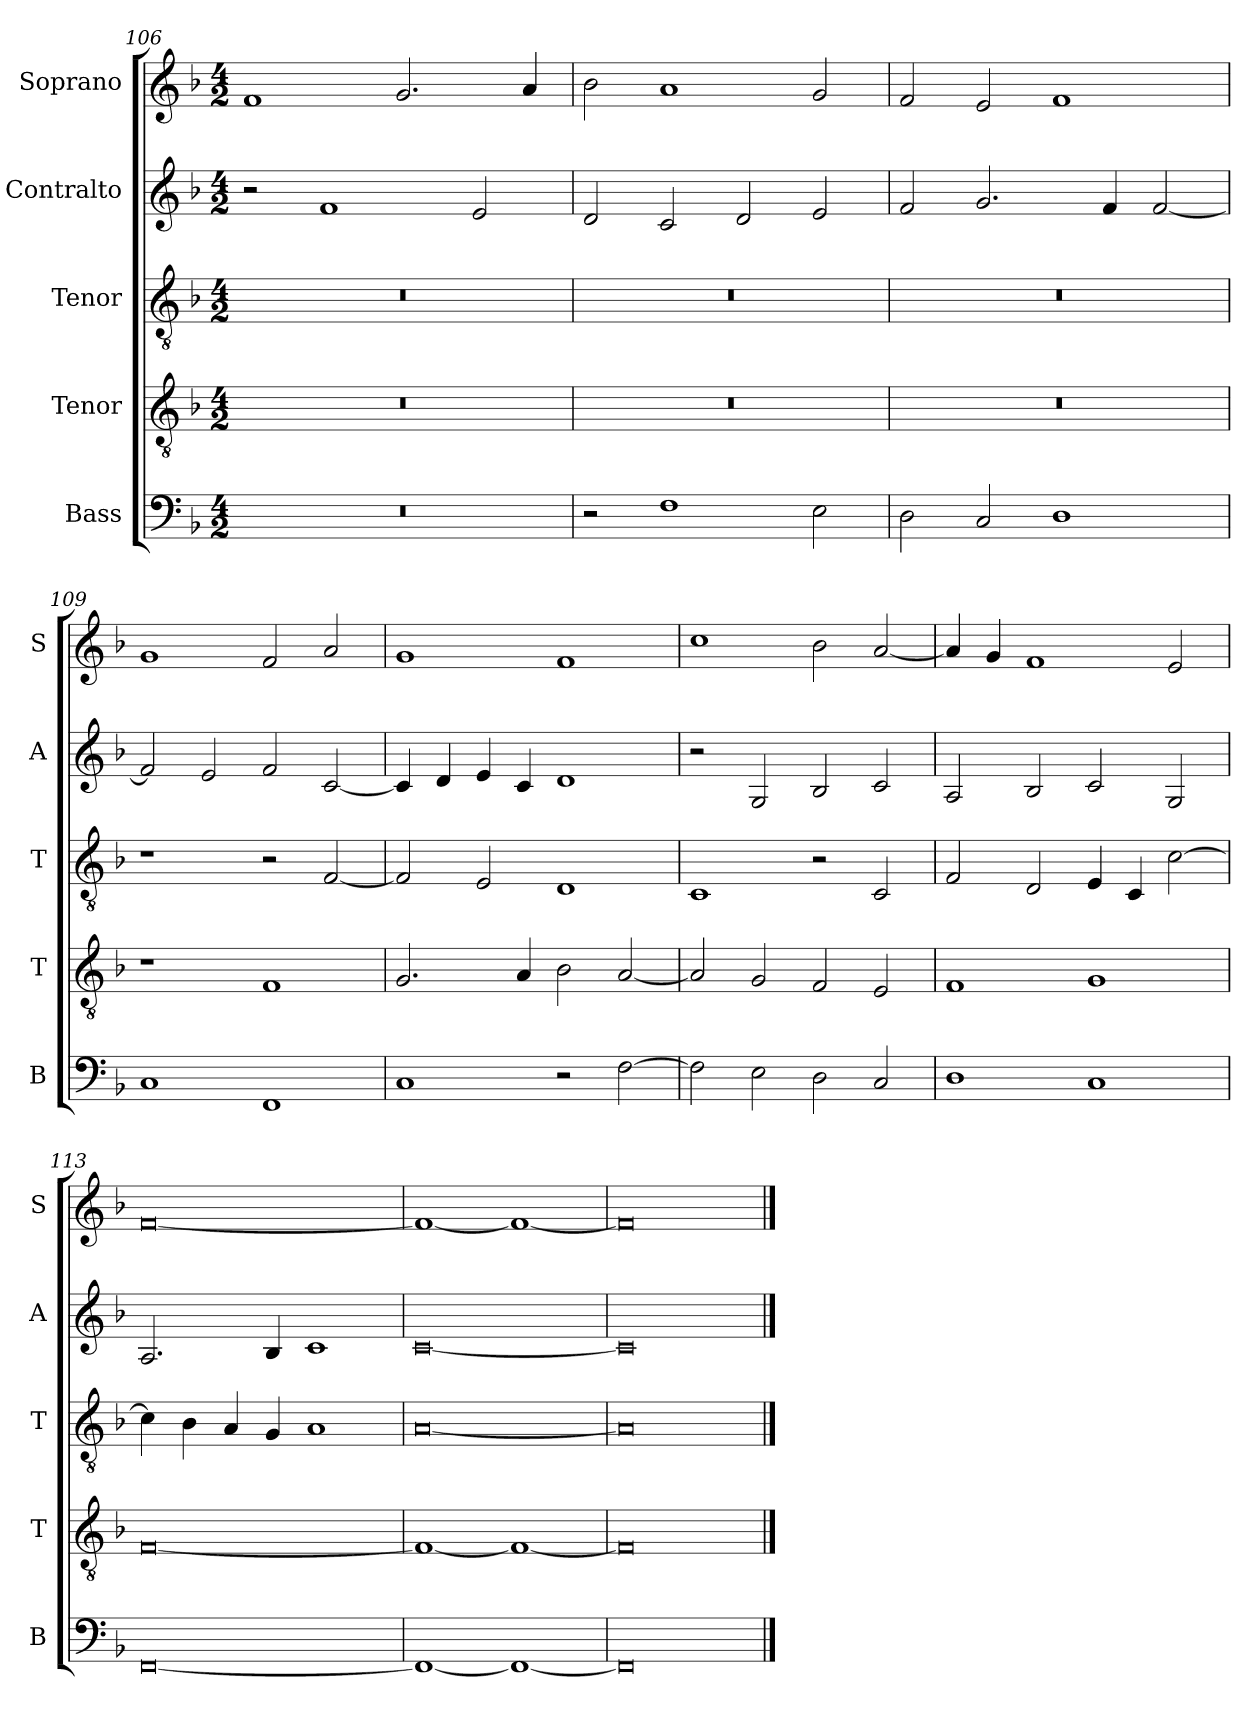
**kern	**kern	**kern	**kern	**kern
*part5	*part4	*part3	*part2	*part1
*staff5	*staff4	*staff3	*staff2	*staff1
*I"Bass	*I"Tenor	*I"Tenor	*I"Contralto	*I"Soprano
*I'B	*I'T	*I'T	*I'A	*I'S
*clefF4	*clefGv2	*clefGv2	*clefG2	*clefG2
*k[b-]	*k[b-]	*k[b-]	*k[b-]	*k[b-]
*F:ion	*F:ion	*F:ion	*F:ion	*F:ion
*M4/2	*M4/2	*M4/2	*M4/2	*M4/2
=106	=106	=106	=106	=106
0r	0r	0r	2r	1f
.	.	.	1f	.
.	.	.	.	2.g
.	.	.	2e	.
.	.	.	.	4a
=107	=107	=107	=107	=107
2r	0r	0r	2d	2b-
1F	.	.	2c	1a
.	.	.	2d	.
2E	.	.	2e	2g
=108	=108	=108	=108	=108
2D	0r	0r	2f	2f
2C	.	.	2.g	2e
1D	.	.	.	1f
.	.	.	4f	.
.	.	.	[2f	.
=109	=109	=109	=109	=109
1C	1r	1r	2f]	1g
.	.	.	2e	.
1FF	1F	2r	2f	2f
.	.	[2F	[2c	2a
=110	=110	=110	=110	=110
1C	2.G	2F]	4c]	1g
.	.	.	4d	.
.	.	2E	4e	.
.	4A	.	4c	.
2r	2B-	1D	1d	1f
[2F	[2A	.	.	.
=111	=111	=111	=111	=111
2F]	2A]	1C	2r	1cc
2E	2G	.	2G	.
2D	2F	2r	2B-	2b-
2C	2E	2C	2c	[2a
=112	=112	=112	=112	=112
1D	1F	2F	2A	4a]
.	.	.	.	4g
.	.	2D	2B-	1f
1C	1G	4E	2c	.
.	.	4C	.	.
.	.	[2c	2G	2e
=113	=113	=113	=113	=113
[0FF	[0F	4c]	2.A	[0f
.	.	4B-	.	.
.	.	4A	.	.
.	.	4G	4B-	.
.	.	1A	1c	.
=114	=114	=114	=114	=114
1FF_	1F_	[0A	[0c	1f_
1FF_	1F_	.	.	1f_
=115	=115	=115	=115	=115
0FF]	0F]	0A]	0c]	0f]
==	==	==	==	==
*-	*-	*-	*-	*-
